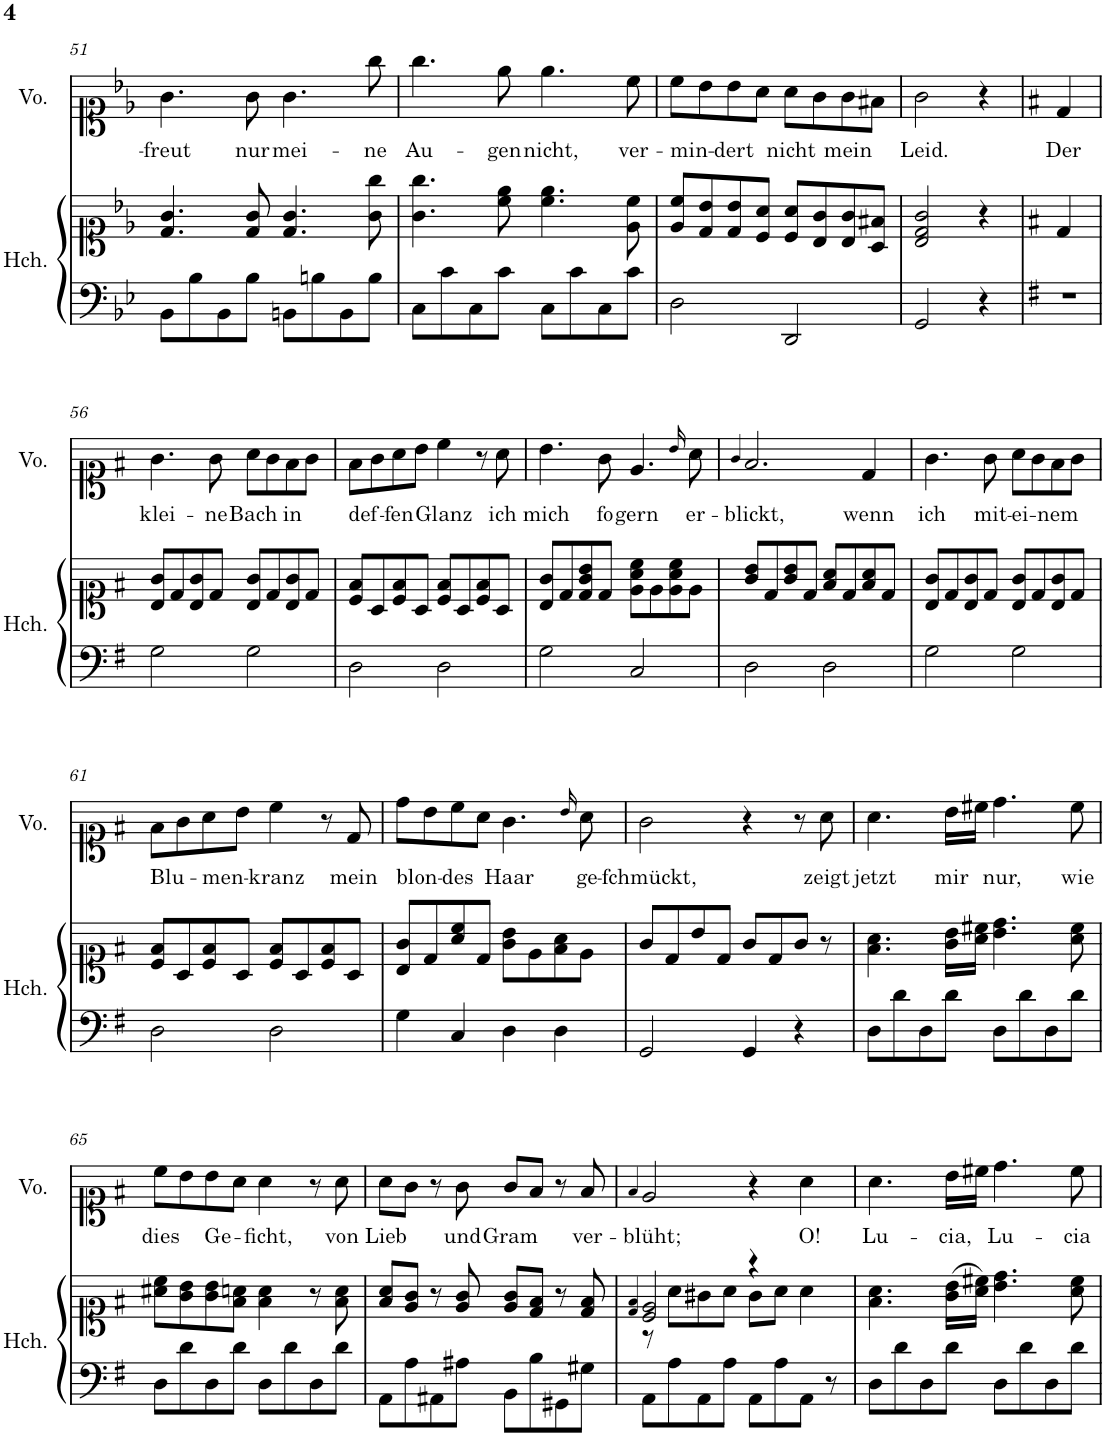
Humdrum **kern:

**kern	**kern	**kern	**text
*part2	*part2	*part1	*part1
*staff3	*staff2	*staff1	*staff1
*I"Harpsichord	*	*I"Voice	*
*I'Hch.	*	*I'Vo.	*
!!LO:PB:g=z
*clefF4	*clefC1	*clefC1	*
*k[b-e-]	*k[b-e-]	*k[b-e-]	*
*M4/4	*M4/4	*M4/4	*
*met(c)	*met(c)	*met(c)	*
=51	=51	=51	=51
!	!	!	!LO:LY:b
8BB-\L	4.d/ 4.g/	4.g\	-freut
8B-\	.	.	.
8BB-\	.	.	.
!	!	!	!LO:LY:b
8B-\J	8d/ 8g/	8g\	nur
!	!	!	!LO:LY:b
8BBn\L	4.d/ 4.g/	4.g\	mei-
8Bn\	.	.	.
8BB\	.	.	.
!	!	!	!LO:LY:b
8B\J	8g\ 8gg\	8gg\	-ne
=52	=52	=52	=52
!	!	!	!LO:LY:b
8C\L	4.g\ 4.gg\	4.gg\	Au-
8c\	.	.	.
8C\	.	.	.
!	!	!	!LO:LY:b
8c\J	8cc\ 8ee-\	8ee-\	-gen
!	!	!	!LO:LY:b
8C\L	4.cc\ 4.ee-\	4.ee-\	nicht,
8c\	.	.	.
8C\	.	.	.
!	!	!	!LO:LY:b
8c\J	8e-\ 8cc\	8cc\	ver-
=53	=53	=53	=53
!	!	!	!LO:LY:b
2D\	8e-/ 8cc/L	8cc\L	-min-
.	8d/ 8b-/	8b-\	.
!	!	!	!LO:LY:b
.	8d/ 8b-/	8b-\	-dert
.	8c/ 8a/J	8a\J	.
!	!	!	!LO:LY:b
2DD/	8c/ 8a/L	8a\L	nicht
.	8B-/ 8g/	8g\	.
!	!	!	!LO:LY:b
.	8B-/ 8g/	8g\	mein
.	8A/ 8f#X/J	8f#X\J	.
=54	=54	=54	=54
!	!	!	!LO:LY:b
2GG/	2B-/ 2d/ 2g/	2g\	Leid.
4r	4r	4r	.
=55	=55	=55	=55
*k[f#]	*k[f#]	*k[f#]	*
!	!	!	!LO:LY:b
1r	4d/	4d/	Der
.	2.ryy	2.ryy	.
!!LO:LB:g=z
=56	=56	=56	=56
!	!	!	!LO:LY:b
2G\	8B/ 8g/L	4.g\	klei-
.	8d/	.	.
.	8B/ 8g/	.	.
!	!	!	!LO:LY:b
.	8d/J	8g\	-ne
!	!	!	!LO:LY:b
2G\	8B/ 8g/L	8a\L	Bach
.	8d/	8g\	.
!	!	!	!LO:LY:b
.	8B/ 8g/	8f#\	in
.	8d/J	8g\J	.
=57	=57	=57	=57
!	!	!	!LO:LY:b
2D\	8c/ 8f#/L	8f#\L	def-
.	8A/	8g\	.
!	!	!	!LO:LY:b
.	8c/ 8f#/	8a\	-fen
.	8A/J	8b\J	.
!	!	!	!LO:LY:b
2D\	8c/ 8f#/L	4cc\	Glanz
.	8A/	.	.
.	8c/ 8f#/	8r	.
!	!	!	!LO:LY:b
.	8A/J	8a\	ich
=58	=58	=58	=58
!	!	!	!LO:LY:b
2G\	8B/ 8g/L	4.b\	mich
.	8d/	.	.
.	8d/ 8g/ 8b/	.	.
!	!	!	!LO:LY:b
.	8d/J	8g\	fo
!	!	!	!LO:LY:b
2C/	8e\ 8a\ 8cc\L	4.e/	gern
.	8e\	.	.
.	8e\ 8a\ 8cc\	.	.
.	.	16qb/	.
!	!	!	!LO:LY:b
.	8e\J	8a\	er-
=59	=59	=59	=59
.	.	4qg/	.
!	!	!	!LO:LY:b
2D\	8g/ 8b/L	2.f#/	-blickt,
.	8d/	.	.
.	8g/ 8b/	.	.
.	8d/J	.	.
2D\	8f#/ 8a/L	.	.
.	8d/	.	.
!	!	!	!LO:LY:b
.	8f#/ 8a/	4d/	wenn
.	8d/J	.	.
=60	=60	=60	=60
!	!	!	!LO:LY:b
2G\	8B/ 8g/L	4.g\	ich
.	8d/	.	.
.	8B/ 8g/	.	.
!	!	!	!LO:LY:b
.	8d/J	8g\	mit-
!	!	!	!LO:LY:b
2G\	8B/ 8g/L	8a\L	-ei-
.	8d/	8g\	.
!	!	!	!LO:LY:b
.	8B/ 8g/	8f#\	-nem
.	8d/J	8g\J	.
!!LO:LB:g=z
=61	=61	=61	=61
!	!	!	!LO:LY:b
2D\	8c/ 8f#/L	8f#\L	Blu-
.	8A/	8g\	.
!	!	!	!LO:LY:b
.	8c/ 8f#/	8a\	-men-
.	8A/J	8b\J	.
!	!	!	!LO:LY:b
2D\	8c/ 8f#/L	4cc\	-kranz
.	8A/	.	.
.	8c/ 8f#/	8r	.
!	!	!	!LO:LY:b
.	8A/J	8d/	mein
=62	=62	=62	=62
!	!	!	!LO:LY:b
4G\	8B/ 8g/L	8dd\L	blon-
.	8d/	8b\	.
!	!	!	!LO:LY:b
4C/	8a/ 8cc/	8cc\	-des
.	8d/J	8a\J	.
!	!	!	!LO:LY:b
4D\	8g\ 8b\L	4.g\	Haar
.	8e\	.	.
4D\	8f#\ 8a\	.	.
.	.	16qb/	.
!	!	!	!LO:LY:b
.	8e\J	8a\	ge-
=63	=63	=63	=63
!	!	!	!LO:LY:b
2GG/	8g/L	2g\	-fchmückt,
.	8d/	.	.
.	8b/	.	.
.	8d/J	.	.
4GG/	8g/L	4r	.
.	8d/	.	.
4r	8g/J	8r	.
!	!	!	!LO:LY:b
.	8r	8a\	zeigt
=64	=64	=64	=64
!	!	!	!LO:LY:b
8D\L	4.f#\ 4.a\	4.a\	jetzt
8d\	.	.	.
8D\	.	.	.
!	!	!	!LO:LY:b
8d\J	16g\ 16b\LL	16b\LL	mir
.	16a\ 16cc#X\JJ	16cc#X\JJ	.
!	!	!	!LO:LY:b
8D\L	4.b\ 4.dd\	4.dd\	nur,
8d\	.	.	.
8D\	.	.	.
!	!	!	!LO:LY:b
8d\J	8a\ 8cc#\	8cc#\	wie
!!LO:LB:g=z
=65	=65	=65	=65
!	!	!	!LO:LY:b
8D\L	8a#X\ 8cc\L	8cc\L	dies
8d\	8g\ 8b\	8b\	.
!	!	!	!LO:LY:b
8D\	8g\ 8b\	8b\	Ge-
8d\J	8f#\ 8an\J	8a\J	.
!	!	!	!LO:LY:b
8D\L	4f#\ 4a\	4a\	-ficht,
8d\	.	.	.
8D\	8r	8r	.
!	!	!	!LO:LY:b
8d\J	8f#\ 8a\	8a\	von
=66	=66	=66	=66
!	!	!	!LO:LY:b
8AA\L	8f#/ 8a/L	8a\L	Lieb
8A\	8e/ 8g/J	8g\J	.
8AA#X\	8r	8r	.
!	!	!	!LO:LY:b
8A#X\J	8e/ 8g/	8g\	und
!	!	!	!LO:LY:b
8BB\L	8e/ 8g/L	8g/L	Gram
8B\	8d/ 8f#/J	8f#/J	.
8GG#X\	8r	8r	.
!	!	!	!LO:LY:b
8G#X\J	8d/ 8f#/	8f#/	ver-
=67	=67	=67	=67
.	4qd/ 4qf#/	4qf#/	.
*	*^	*	*
!	!	!	!	!LO:LY:b
8AA\L	2c/ 2e/	8r	2e/	-blüht;
8A\	.	8a\L	.	.
8AA\	.	8g#X\	.	.
8A\J	.	8a\J	.	.
8AA\L	4r	8g#\L	4r	.
8A\	.	8a\J	.	.
!	!	!	!	!LO:LY:b
8AA\J	4a\	4ryy	4a\	O!
8r	.	.	.	.
*	*v	*v	*	*
=68	=68	=68	=68
!	!	!	!LO:LY:b
8D\L	4.f#\ 4.a\	4.a\	Lu-
8d\	.	.	.
8D\	.	.	.
!	!	!	!LO:LY:b
8d\J	(16g\ 16b\LL	16b\LL	-cia,
.	16a\ 16cc#X\JJ)	16cc#X\JJ	.
!	!	!	!LO:LY:b
8D\L	4.b\ 4.dd\	4.dd\	Lu-
8d\	.	.	.
8D\	.	.	.
!	!	!	!LO:LY:b
8d\J	8a\ 8cc#\	8cc#\	-cia
=	=	=	=
*-	*-	*-	*-
